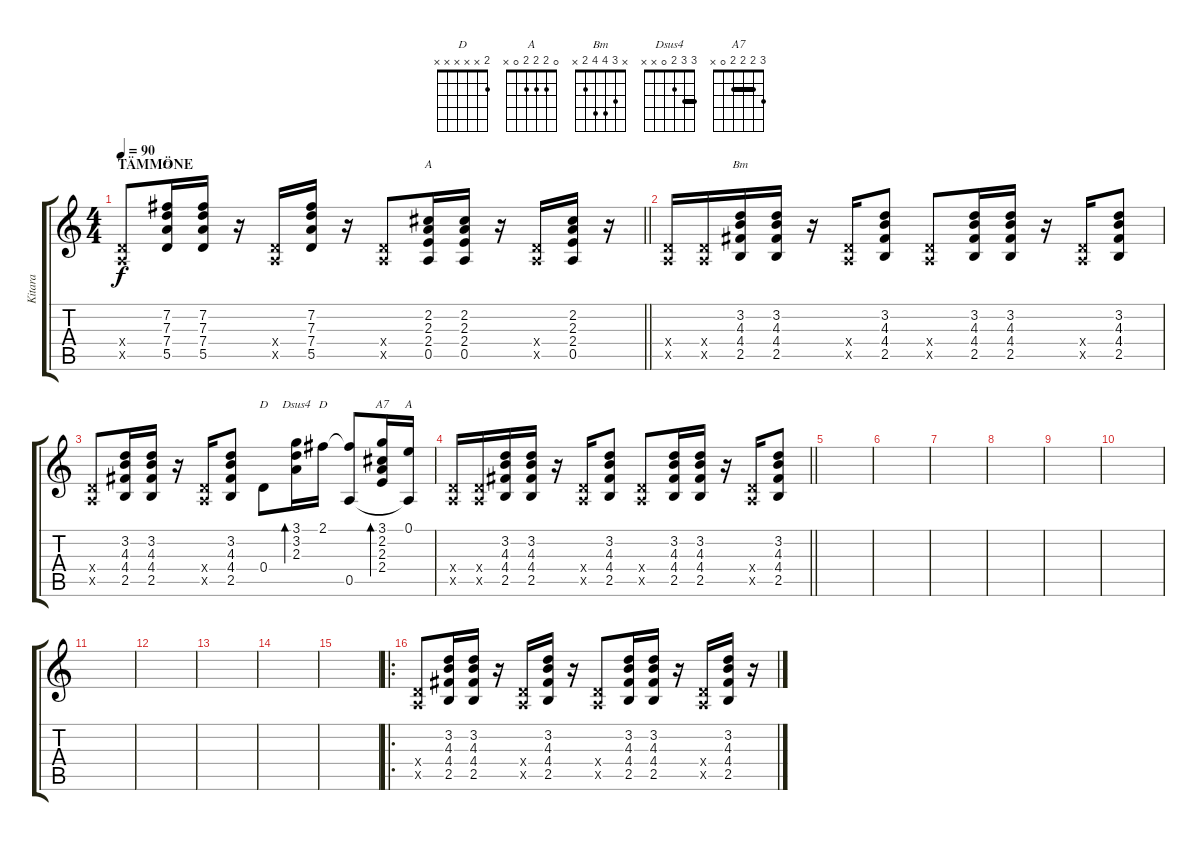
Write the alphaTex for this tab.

\track ("Kitara" "Kitara") {instrument acousticguitarsteel}
\staff {score tabs}
\tuning (E4 B3 G3 D3 A2 E2) {hide}
\chord ("D" x 7 7 7 5 x) {firstfret 5 barre 7}
\chord ("A" x 2 2 2 0 x) {barre 2}
\chord ("Bm" x 3 4 4 2 x)
\chord ("D" x 3 2 0 x x)
\chord ("Dsus4" 3 3 2 0 x x) {barre 3}
\chord ("D" 2 x x x x x)
\chord ("A7" 3 2 2 2 0 x) {barre 2}
\chord ("A" 0 2 2 2 0 x)
\ts (4 4)
\section ("" "TÄMMÖNE")
\tempo 90
\clef g2
\barLineRight lightlight
\ks c
(0.4{x} 0.5{x}).8{dy f} (7.2 7.3 7.4 5.5).16{ch "D"} (7.2 7.3 7.4 5.5).16 r.16 (0.4{x} 0.5{x}).16 (7.2 7.3 7.4 5.5).16 r.16 (0.4{x} 0.5{x}).8 (2.2 2.3 2.4 0.5).16{ch "A"} (2.2 2.3 2.4 0.5).16 r.16 (0.4{x} 0.5{x}).16 (2.2 2.3 2.4 0.5).16 r.16 |
(0.4{x} 0.5{x}).16 (0.4{x} 0.5{x}).16 (3.2 4.3 4.4 2.5).16{ch "Bm"} (3.2 4.3 4.4 2.5).16 r.16 (0.4{x} 0.5{x}).16 (3.2 4.3 4.4 2.5).8 (0.4{x} 0.5{x}).8 (3.2 4.3 4.4 2.5).16 (3.2 4.3 4.4 2.5).16 r.16 (0.4{x} 0.5{x}).16 (3.2 4.3 4.4 2.5).8 |
(0.4{x} 0.5{x}).8 (3.2 4.3 4.4 2.5).16 (3.2 4.3 4.4 2.5).16 r.16 (0.4{x} 0.5{x}).16 (3.2 4.3 4.4 2.5).8 0.4.8{ch "D"} (3.1 3.2 2.3).16{bd 240 ch "Dsus4"} 2.1.16{ch "D"} (2.1{t} 0.5).8 (3.1 2.2 2.3 2.4).16{bd 240 ch "A7"} (0.1 0.5{t}).16{ch "A"} |
\barLineRight lightlight
(0.4{x} 0.5{x}).16 (0.4{x} 0.5{x}).16 (3.2 4.3 4.4 2.5).16 (3.2 4.3 4.4 2.5).16 r.16 (0.4{x} 0.5{x}).16 (3.2 4.3 4.4 2.5).8 (0.4{x} 0.5{x}).8 (3.2 4.3 4.4 2.5).16 (3.2 4.3 4.4 2.5).16 r.16 (0.4{x} 0.5{x}).16 (3.2 4.3 4.4 2.5).8 |
|
|
|
|
|
|
|
|
|
|
|
\ro
(0.4{x} 0.5{x}).8 (3.2 4.3 4.4 2.5).16 (3.2 4.3 4.4 2.5).16 r.16 (0.4{x} 0.5{x}).16 (3.2 4.3 4.4 2.5).16 r.16 (0.4{x} 0.5{x}).8 (3.2 4.3 4.4 2.5).16 (3.2 4.3 4.4 2.5).16 r.16 (0.4{x} 0.5{x}).16 (3.2 4.3 4.4 2.5).16 r.16
